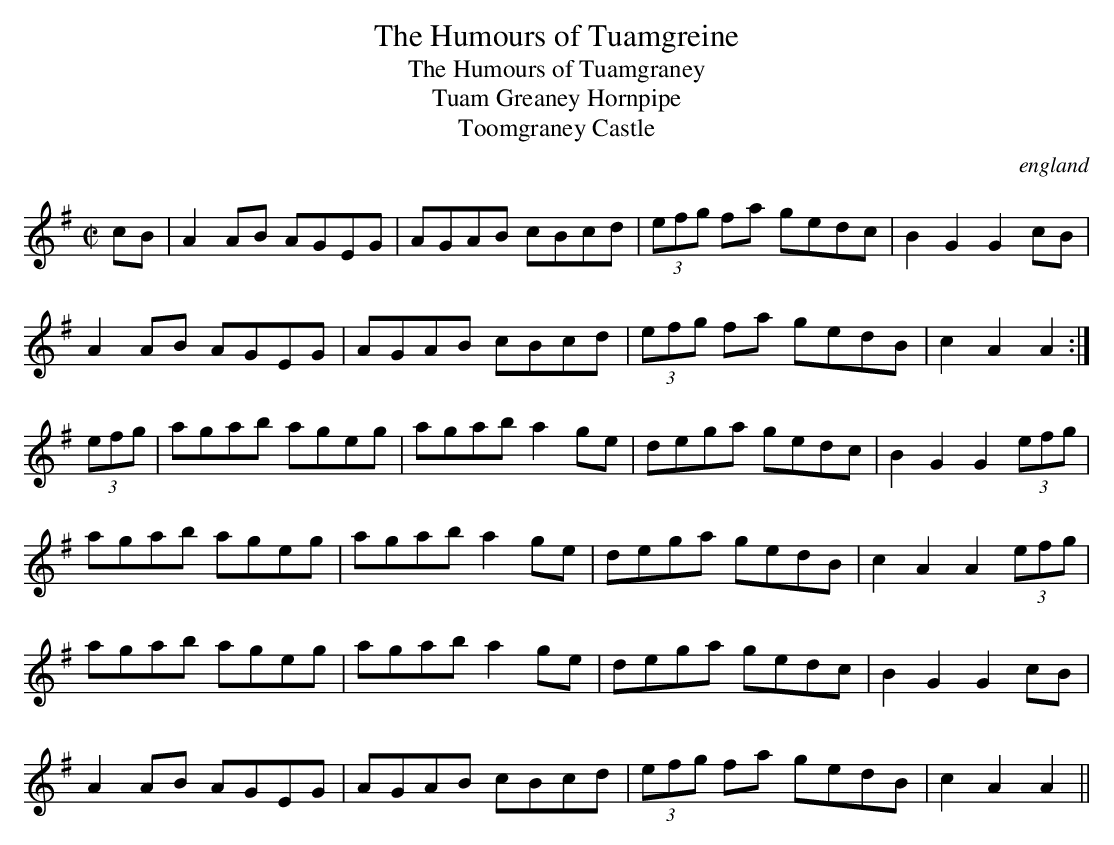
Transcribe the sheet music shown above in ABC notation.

X:1
T:Humours of Tuamgreine, The
T:Humours of Tuamgraney, The
T:Tuam Greaney Hornpipe
T:Toomgraney Castle
O:england
M:C|
K:Ador
cB|A2AB AGEG|AGAB cBcd|(3efg fa gedc|B2G2 G2cB|
A2AB AGEG|AGAB cBcd|(3efg fa gedB|c2A2 A2:|
(3efg|agab ageg|agab a2ge|dega gedc|B2G2 G2 (3efg|
agab ageg|agab a2ge|dega gedB|c2A2 A2 (3efg|
agab ageg|agab a2ge|dega gedc|B2G2 G2cB|
A2AB AGEG|AGAB cBcd|(3efg fa gedB|c2A2 A2||
